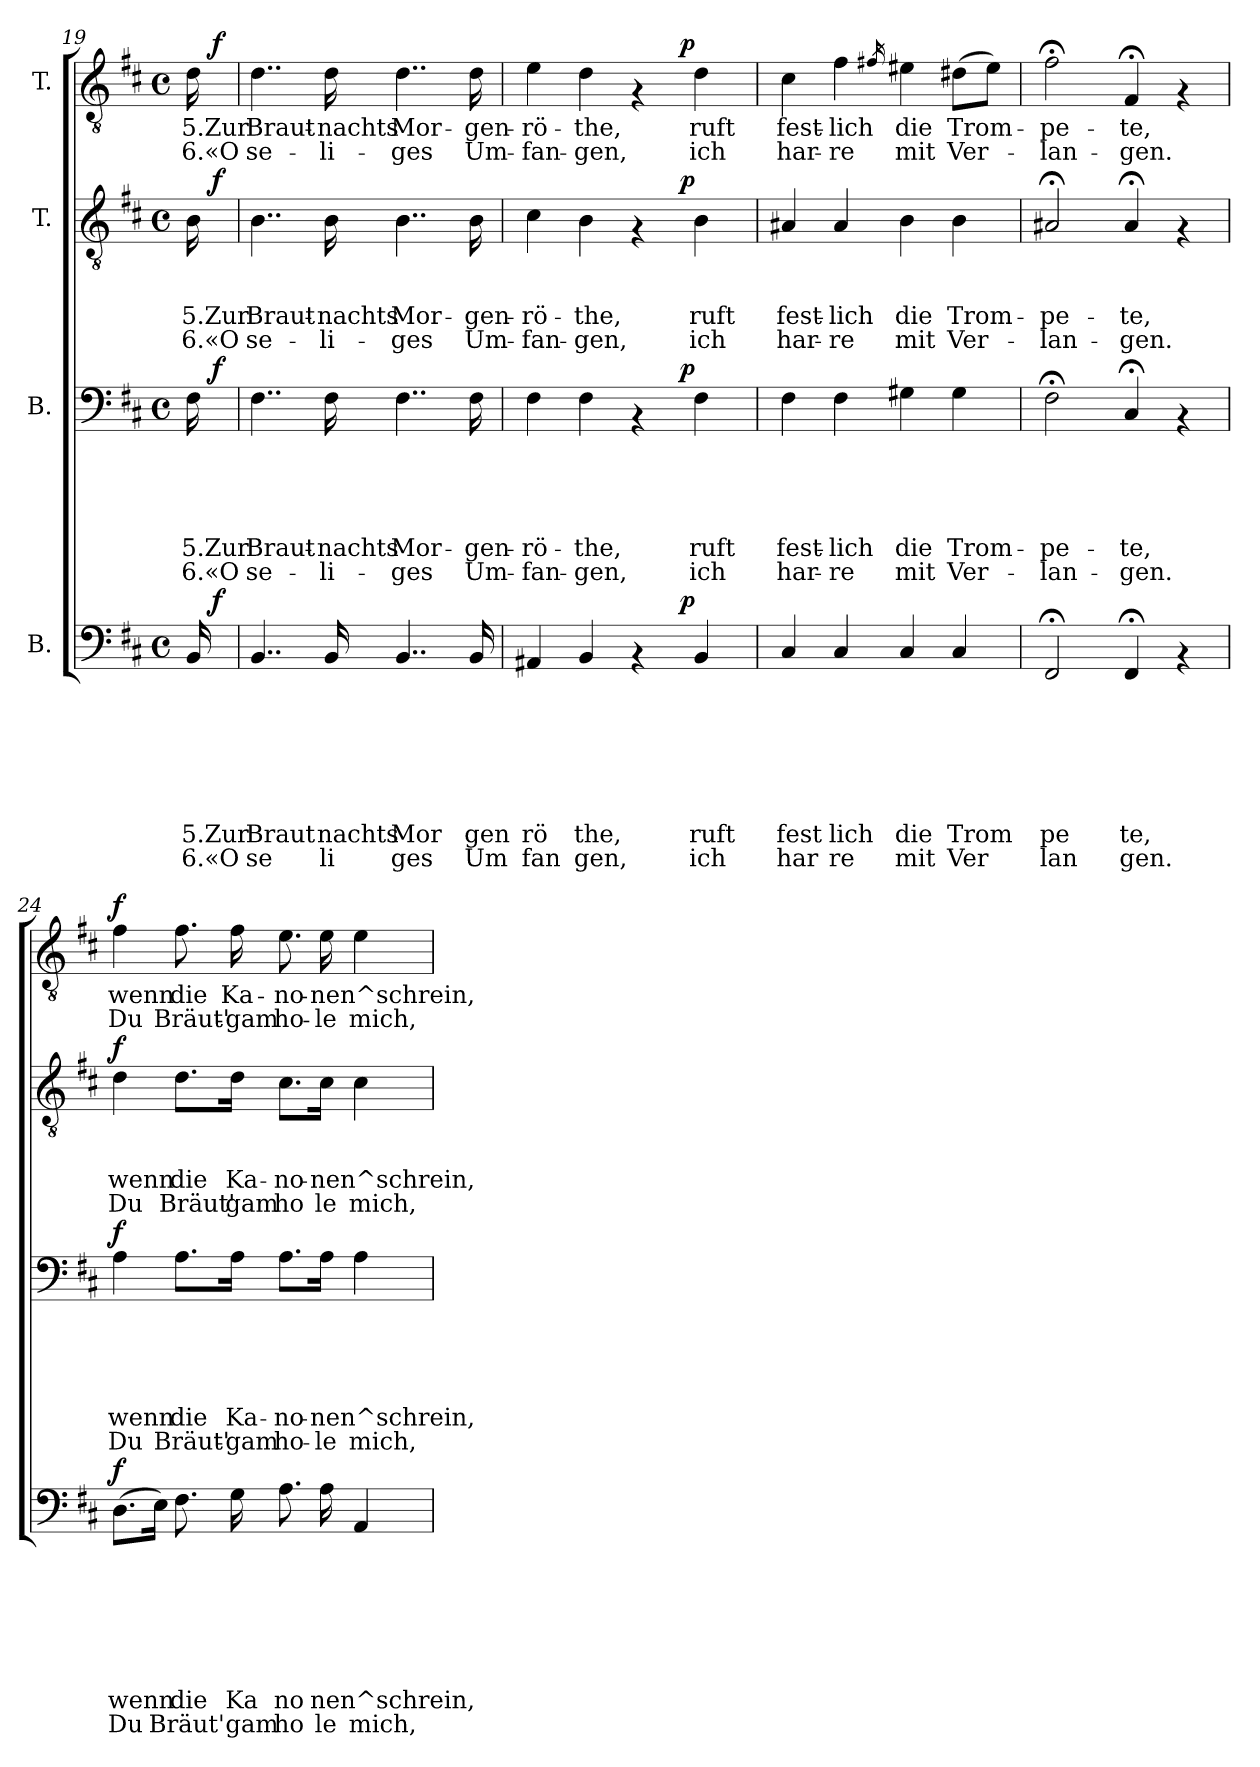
**kern	**text	**text	**text	**text	**text	**text	**text	**text	**dynam	**kern	**text	**text	**text	**text	**text	**text	**dynam	**kern	**text	**text	**text	**text	**dynam	**kern	**text	**text	**dynam
*part4	*part4	*part4	*part4	*part4	*part4	*part4	*part4	*part4	*part4	*part3	*part3	*part3	*part3	*part3	*part3	*part3	*part3	*part2	*part2	*part2	*part2	*part2	*part2	*part1	*part1	*part1	*part1
*staff4	*staff4	*staff4	*staff4	*staff4	*staff4	*staff4	*staff4	*staff4	*staff4	*staff3	*staff3	*staff3	*staff3	*staff3	*staff3	*staff3	*staff3	*staff2	*staff2	*staff2	*staff2	*staff2	*staff2	*staff1	*staff1	*staff1	*staff1
*I"B.	*	*	*	*	*	*	*	*	*	*I"B.	*	*	*	*	*	*	*	*I"T.	*	*	*	*	*	*I"T.	*	*	*
!!LO:PB:g=z
*clefF4	*	*	*	*	*	*	*	*	*	*clefF4	*	*	*	*	*	*	*	*clefGv2	*	*	*	*	*	*clefGv2	*	*	*
*k[f#c#]	*	*	*	*	*	*	*	*	*	*k[f#c#]	*	*	*	*	*	*	*	*k[f#c#]	*	*	*	*	*	*k[f#c#]	*	*	*
*D:	*	*	*	*	*	*	*	*	*	*D:	*	*	*	*	*	*	*	*D:	*	*	*	*	*	*D:	*	*	*
*M4/4	*	*	*	*	*	*	*	*	*	*M4/4	*	*	*	*	*	*	*	*M4/4	*	*	*	*	*	*M4/4	*	*	*
*met(c)	*	*	*	*	*	*	*	*	*	*met(c)	*	*	*	*	*	*	*	*met(c)	*	*	*	*	*	*met(c)	*	*	*
=19	=19	=19	=19	=19	=19	=19	=19	=19	=19	=19	=19	=19	=19	=19	=19	=19	=19	=19	=19	=19	=19	=19	=19	=19	=19	=19	=19
!	!	!	!	!	!	!	!LO:LY:b:rj	!LO:LY:b:rj	!	!	!	!	!	!	!LO:LY:b:rj	!LO:LY:b:rj	!	!	!	!	!LO:LY:b:rj	!LO:LY:b:rj	!	!	!LO:LY:b:rj	!LO:LY:b:rj	!
*^	*	*	*	*	*	*	*	*	*	*^	*	*	*	*	*	*	*	*^	*	*	*	*	*	*^	*	*	*
16BB/	32ryy	.	.	.	.	.	.	5.Zur	6.«O	.	16F#\	32ryy	.	.	.	.	5.Zur	6.«O	.	16B\	32ryy	.	.	5.Zur	6.«O	.	16d\	32ryy	5.Zur	6.«O	.
!	!	!	!	!	!	!	!	!	!	!LO:DY:a	!	!	!	!	!	!	!	!	!LO:DY:a	!	!	!	!	!	!	!LO:DY:a	!	!	!	!	!LO:DY:a
.	32ryy	.	.	.	.	.	.	.	.	f	.	32ryy	.	.	.	.	.	.	f	.	32ryy	.	.	.	.	f	.	32ryy	.	.	f
=20!	=20!	=20!	=20!	=20!	=20!	=20!	=20!	=20!	=20!	=20!	=20!	=20!	=20!	=20!	=20!	=20!	=20!	=20!	=20!	=20!	=20!	=20!	=20!	=20!	=20!	=20!	=20!	=20!	=20!	=20!	=20!
!	!	!	!	!	!	!	!	!LO:LY:b:rj	!LO:LY:b:rj	!	!	!	!	!	!	!	!LO:LY:b:rj	!LO:LY:b:rj	!	!	!	!	!	!LO:LY:b:rj	!LO:LY:b:rj	!	!	!	!LO:LY:b:rj	!LO:LY:b:rj	!
*v	*v	*	*	*	*	*	*	*	*	*	*	*	*	*	*	*	*	*	*	*v	*v	*	*	*	*	*	*v	*v	*	*	*
*	*	*	*	*	*	*	*	*	*	*v	*v	*	*	*	*	*	*	*	*	*	*	*	*	*	*	*	*	*
4..BB/	.	.	.	.	.	.	Braut	se	.	4..F#\	.	.	.	.	Braut-	se-	.	4..B\	.	.	Braut-	se-	.	4..d\	Braut-	se-	.
!	!	!	!	!	!	!	!LO:LY:b:rj	!LO:LY:b:rj	!	!	!	!	!	!	!LO:LY:b:rj	!LO:LY:b:rj	!	!	!	!	!LO:LY:b:rj	!LO:LY:b:rj	!	!	!LO:LY:b:rj	!LO:LY:b:rj	!
16BB/	.	.	.	.	.	.	nachts	li	.	16F#\	.	.	.	.	-nachts	-li-	.	16B\	.	.	-nachts	-li-	.	16d\	-nachts	-li-	.
!	!	!	!	!	!	!	!LO:LY:b:rj	!LO:LY:b:rj	!	!	!	!	!	!	!LO:LY:b:rj	!LO:LY:b:rj	!	!	!	!	!LO:LY:b:rj	!LO:LY:b:rj	!	!	!LO:LY:b:rj	!LO:LY:b:rj	!
4..BB/	.	.	.	.	.	.	Mor	ges	.	4..F#\	.	.	.	.	Mor-	-ges	.	4..B\	.	.	Mor-	-ges	.	4..d\	Mor-	-ges	.
!	!	!	!	!	!	!	!LO:LY:b:rj	!LO:LY:b:rj	!	!	!	!	!	!	!LO:LY:b:rj	!LO:LY:b:rj	!	!	!	!	!LO:LY:b:rj	!LO:LY:b:rj	!	!	!LO:LY:b:rj	!LO:LY:b:rj	!
16BB/	.	.	.	.	.	.	gen	Um	.	16F#\	.	.	.	.	-gen-	Um-	.	16B\	.	.	-gen-	Um-	.	16d\	-gen-	Um-	.
=21!	=21!	=21!	=21!	=21!	=21!	=21!	=21!	=21!	=21!	=21!	=21!	=21!	=21!	=21!	=21!	=21!	=21!	=21!	=21!	=21!	=21!	=21!	=21!	=21!	=21!	=21!	=21!
!	!	!	!	!	!	!	!LO:LY:b:rj	!LO:LY:b:rj	!	!	!	!	!	!	!LO:LY:b:rj	!LO:LY:b:rj	!	!	!	!	!LO:LY:b:rj	!LO:LY:b:rj	!	!	!LO:LY:b:rj	!LO:LY:b:rj	!
*^	*	*	*	*	*	*	*	*	*	*^	*	*	*	*	*	*	*	*^	*	*	*	*	*	*^	*	*	*
4AA#X/	2ryy	.	.	.	.	.	.	rö	fan	.	4F#\	2ryy	.	.	.	.	-rö-	-fan-	.	4c#\	2ryy	.	.	-rö-	-fan-	.	4e\	2ryy	-rö-	-fan-	.
!	!	!	!	!	!	!	!	!LO:LY:b:rj	!LO:LY:b:rj	!	!	!	!	!	!	!	!LO:LY:b:rj	!LO:LY:b:rj	!	!	!	!	!	!LO:LY:b:rj	!LO:LY:b:rj	!	!	!	!LO:LY:b:rj	!LO:LY:b:rj	!
4BB/	.	.	.	.	.	.	.	the,	gen,	.	4F#\	.	.	.	.	.	-the,	-gen,	.	4B\	.	.	.	-the,	-gen,	.	4d\	.	-the,	-gen,	.
4rAA	8..ryy	.	.	.	.	.	.	.	.	.	4rAA	8..ryy	.	.	.	.	.	.	.	4rF	8..ryy	.	.	.	.	.	4rF	8..ryy	.	.	.
!	!	!	!	!	!	!	!	!	!	!LO:DY:a	!	!	!	!	!	!	!	!	!LO:DY:a	!	!	!	!	!	!	!LO:DY:a	!	!	!	!	!LO:DY:a
.	4ryy	.	.	.	.	.	.	.	.	p	.	4ryy	.	.	.	.	.	.	p	.	4ryy	.	.	.	.	p	.	4ryy	.	.	p
!	!	!	!	!	!	!	!	!LO:LY:b:rj	!LO:LY:b:rj	!	!	!	!	!	!	!	!LO:LY:b:rj	!LO:LY:b:rj	!	!	!	!	!	!LO:LY:b:rj	!LO:LY:b:rj	!	!	!	!LO:LY:b:rj	!LO:LY:b:rj	!
4BB/	.	.	.	.	.	.	.	ruft	ich	.	4F#\	.	.	.	.	.	ruft	ich	.	4B\	.	.	.	ruft	ich	.	4d\	.	ruft	ich	.
.	32ryy	.	.	.	.	.	.	.	.	.	.	32ryy	.	.	.	.	.	.	.	.	32ryy	.	.	.	.	.	.	32ryy	.	.	.
=22!	=22!	=22!	=22!	=22!	=22!	=22!	=22!	=22!	=22!	=22!	=22!	=22!	=22!	=22!	=22!	=22!	=22!	=22!	=22!	=22!	=22!	=22!	=22!	=22!	=22!	=22!	=22!	=22!	=22!	=22!	=22!
!	!	!	!	!	!	!	!	!LO:LY:b:rj	!LO:LY:b:rj	!	!	!	!	!	!	!	!LO:LY:b:rj	!LO:LY:b:rj	!	!	!	!	!	!LO:LY:b:rj	!LO:LY:b:rj	!	!	!	!LO:LY:b:rj	!LO:LY:b:rj	!
*v	*v	*	*	*	*	*	*	*	*	*	*	*	*	*	*	*	*	*	*	*v	*v	*	*	*	*	*	*v	*v	*	*	*
*	*	*	*	*	*	*	*	*	*	*v	*v	*	*	*	*	*	*	*	*	*	*	*	*	*	*	*	*	*
4C#/	.	.	.	.	.	.	fest	har	.	4F#\	.	.	.	.	fest-	har-	.	4A#X/	.	.	fest-	har-	.	4c#\	fest-	har-	.
!	!	!	!	!	!	!	!LO:LY:b:rj	!LO:LY:b:rj	!	!	!	!	!	!	!LO:LY:b:rj	!LO:LY:b:rj	!	!	!	!	!LO:LY:b:rj	!LO:LY:b:rj	!	!	!LO:LY:b:rj	!LO:LY:b:rj	!
4C#/	.	.	.	.	.	.	lich	re	.	4F#\	.	.	.	.	-lich	-re	.	4A#/	.	.	-lich	-re	.	4f#\	-lich	-re	.
.	.	.	.	.	.	.	.	.	.	.	.	.	.	.	.	.	.	.	.	.	.	.	.	16qf#X/	.	.	.
!	!	!	!	!	!	!	!LO:LY:b:rj	!LO:LY:b:rj	!	!	!	!	!	!	!LO:LY:b:rj	!LO:LY:b:rj	!	!	!	!	!LO:LY:b:rj	!LO:LY:b:rj	!	!	!LO:LY:b:rj	!LO:LY:b:rj	!
4C#/	.	.	.	.	.	.	die	mit	.	4G#X\	.	.	.	.	die	mit	.	4B\	.	.	die	mit	.	4e#X\	die	mit	.
!	!	!	!	!	!	!	!LO:LY:b:rj	!LO:LY:b:rj	!	!	!	!	!	!	!LO:LY:b:rj	!LO:LY:b:rj	!	!	!	!	!LO:LY:b:rj	!LO:LY:b:rj	!	!	!LO:LY:b:rj	!LO:LY:b:rj	!
4C#/	.	.	.	.	.	.	Trom	Ver	.	4G#\	.	.	.	.	Trom-	Ver-	.	4B\	.	.	Trom-	Ver-	.	(>8d#X\L	Trom-	Ver-	.
.	.	.	.	.	.	.	.	.	.	.	.	.	.	.	.	.	.	.	.	.	.	.	.	8e#\J)	.	.	.
=23!	=23!	=23!	=23!	=23!	=23!	=23!	=23!	=23!	=23!	=23!	=23!	=23!	=23!	=23!	=23!	=23!	=23!	=23!	=23!	=23!	=23!	=23!	=23!	=23!	=23!	=23!	=23!
!	!	!	!	!	!	!	!LO:LY:b:rj	!LO:LY:b:rj	!	!	!	!	!	!	!LO:LY:b:rj	!LO:LY:b:rj	!	!	!	!	!LO:LY:b:rj	!LO:LY:b:rj	!	!	!LO:LY:b:rj	!LO:LY:b:rj	!
2FF#;</	.	.	.	.	.	.	pe	lan	.	2F#;<\	.	.	.	.	-pe-	-lan-	.	2A#X;</	.	.	-pe-	-lan-	.	2f#;<\	-pe-	-lan-	.
!	!	!	!	!	!	!	!LO:LY:b:rj	!LO:LY:b:rj	!	!	!	!	!	!	!LO:LY:b:rj	!LO:LY:b:rj	!	!	!	!	!LO:LY:b:rj	!LO:LY:b:rj	!	!	!LO:LY:b:rj	!LO:LY:b:rj	!
4FF#;</	.	.	.	.	.	.	te,	gen.	.	4C#;</	.	.	.	.	-te,	-gen.	.	4A#;</	.	.	-te,	-gen.	.	4F#;</	-te,	-gen.	.
4rAA	.	.	.	.	.	.	.	.	.	4rAA	.	.	.	.	.	.	.	4rF	.	.	.	.	.	4rF	.	.	.
!!LO:PB:g=z
=24!	=24!	=24!	=24!	=24!	=24!	=24!	=24!	=24!	=24!	=24!	=24!	=24!	=24!	=24!	=24!	=24!	=24!	=24!	=24!	=24!	=24!	=24!	=24!	=24!	=24!	=24!	=24!
!	!	!	!	!	!	!	!LO:LY:b:rj	!LO:LY:b:rj	!LO:DY:a	!	!	!	!	!	!LO:LY:b:rj	!LO:LY:b:rj	!LO:DY:a	!	!	!	!LO:LY:b:rj	!LO:LY:b:rj	!LO:DY:a	!	!LO:LY:b:rj	!LO:LY:b:rj	!LO:DY:a
(>8.D\L	.	.	.	.	.	.	wenn	Du	f	4A\	.	.	.	.	wenn	Du	f	4d\	.	.	wenn	Du	f	4f#\	wenn	Du	f
!	!	!	!	!	!	!	!	!LO:LY:b:rj	!	!	!	!	!	!	!	!	!	!	!	!	!	!	!	!	!	!	!
16E\Jk)	.	.	.	.	.	.	.	Bräut'	.	.	.	.	.	.	.	.	.	.	.	.	.	.	.	.	.	.	.
!	!	!	!	!	!	!	!LO:LY:b:rj	!	!	!	!	!	!	!	!LO:LY:b:rj	!LO:LY:b:rj	!	!	!	!	!LO:LY:b:rj	!LO:LY:b:rj	!	!	!LO:LY:b:rj	!LO:LY:b:rj	!
8.F#\	.	.	.	.	.	.	die	.	.	8.A\L	.	.	.	.	die	Bräut'-	.	8.d\L	.	.	die	Bräut'	.	8.f#\	die	Bräut'-	.
!	!	!	!	!	!	!	!LO:LY:b:rj	!LO:LY:b:rj	!	!	!	!	!	!	!LO:LY:b:rj	!LO:LY:b:rj	!	!	!	!	!LO:LY:b:rj	!LO:LY:b:rj	!	!	!LO:LY:b:rj	!LO:LY:b:rj	!
16G\	.	.	.	.	.	.	Ka	gam	.	16A\Jk	.	.	.	.	Ka-	-gam	.	16d\Jk	.	.	Ka-	gam	.	16f#\	Ka-	-gam	.
!	!	!	!	!	!	!	!LO:LY:b:rj	!LO:LY:b:rj	!	!	!	!	!	!	!LO:LY:b:rj	!LO:LY:b:rj	!	!	!	!	!LO:LY:b:rj	!LO:LY:b:rj	!	!	!LO:LY:b:rj	!LO:LY:b:rj	!
8.A\	.	.	.	.	.	.	no	ho	.	8.A\L	.	.	.	.	-no-	ho-	.	8.c#\L	.	.	-no-	ho	.	8.e\	-no-	ho-	.
!	!	!	!	!	!	!	!LO:LY:b:rj	!LO:LY:b:rj	!	!	!	!	!	!	!LO:LY:b:rj	!LO:LY:b:rj	!	!	!	!	!LO:LY:b:rj	!LO:LY:b:rj	!	!	!LO:LY:b:rj	!LO:LY:b:rj	!
16A\	.	.	.	.	.	.	nen^schrein,	le	.	16A\Jk	.	.	.	.	-nen^schrein,	-le	.	16c#\Jk	.	.	-nen^schrein,	le	.	16e\	-nen^schrein,	-le	.
!	!	!	!	!	!	!	!	!LO:LY:b:rj	!	!	!	!	!	!	!	!LO:LY:b:rj	!	!	!	!	!	!LO:LY:b:rj	!	!	!	!LO:LY:b:rj	!
4AA/	.	.	.	.	.	.	.	mich,	.	4A\	.	.	.	.	.	mich,	.	4c#\	.	.	.	mich,	.	4e\	.	mich,	.
=!	=!	=!	=!	=!	=!	=!	=!	=!	=!	=!	=!	=!	=!	=!	=!	=!	=!	=!	=!	=!	=!	=!	=!	=!	=!	=!	=!
*-	*-	*-	*-	*-	*-	*-	*-	*-	*-	*-	*-	*-	*-	*-	*-	*-	*-	*-	*-	*-	*-	*-	*-	*-	*-	*-	*-
